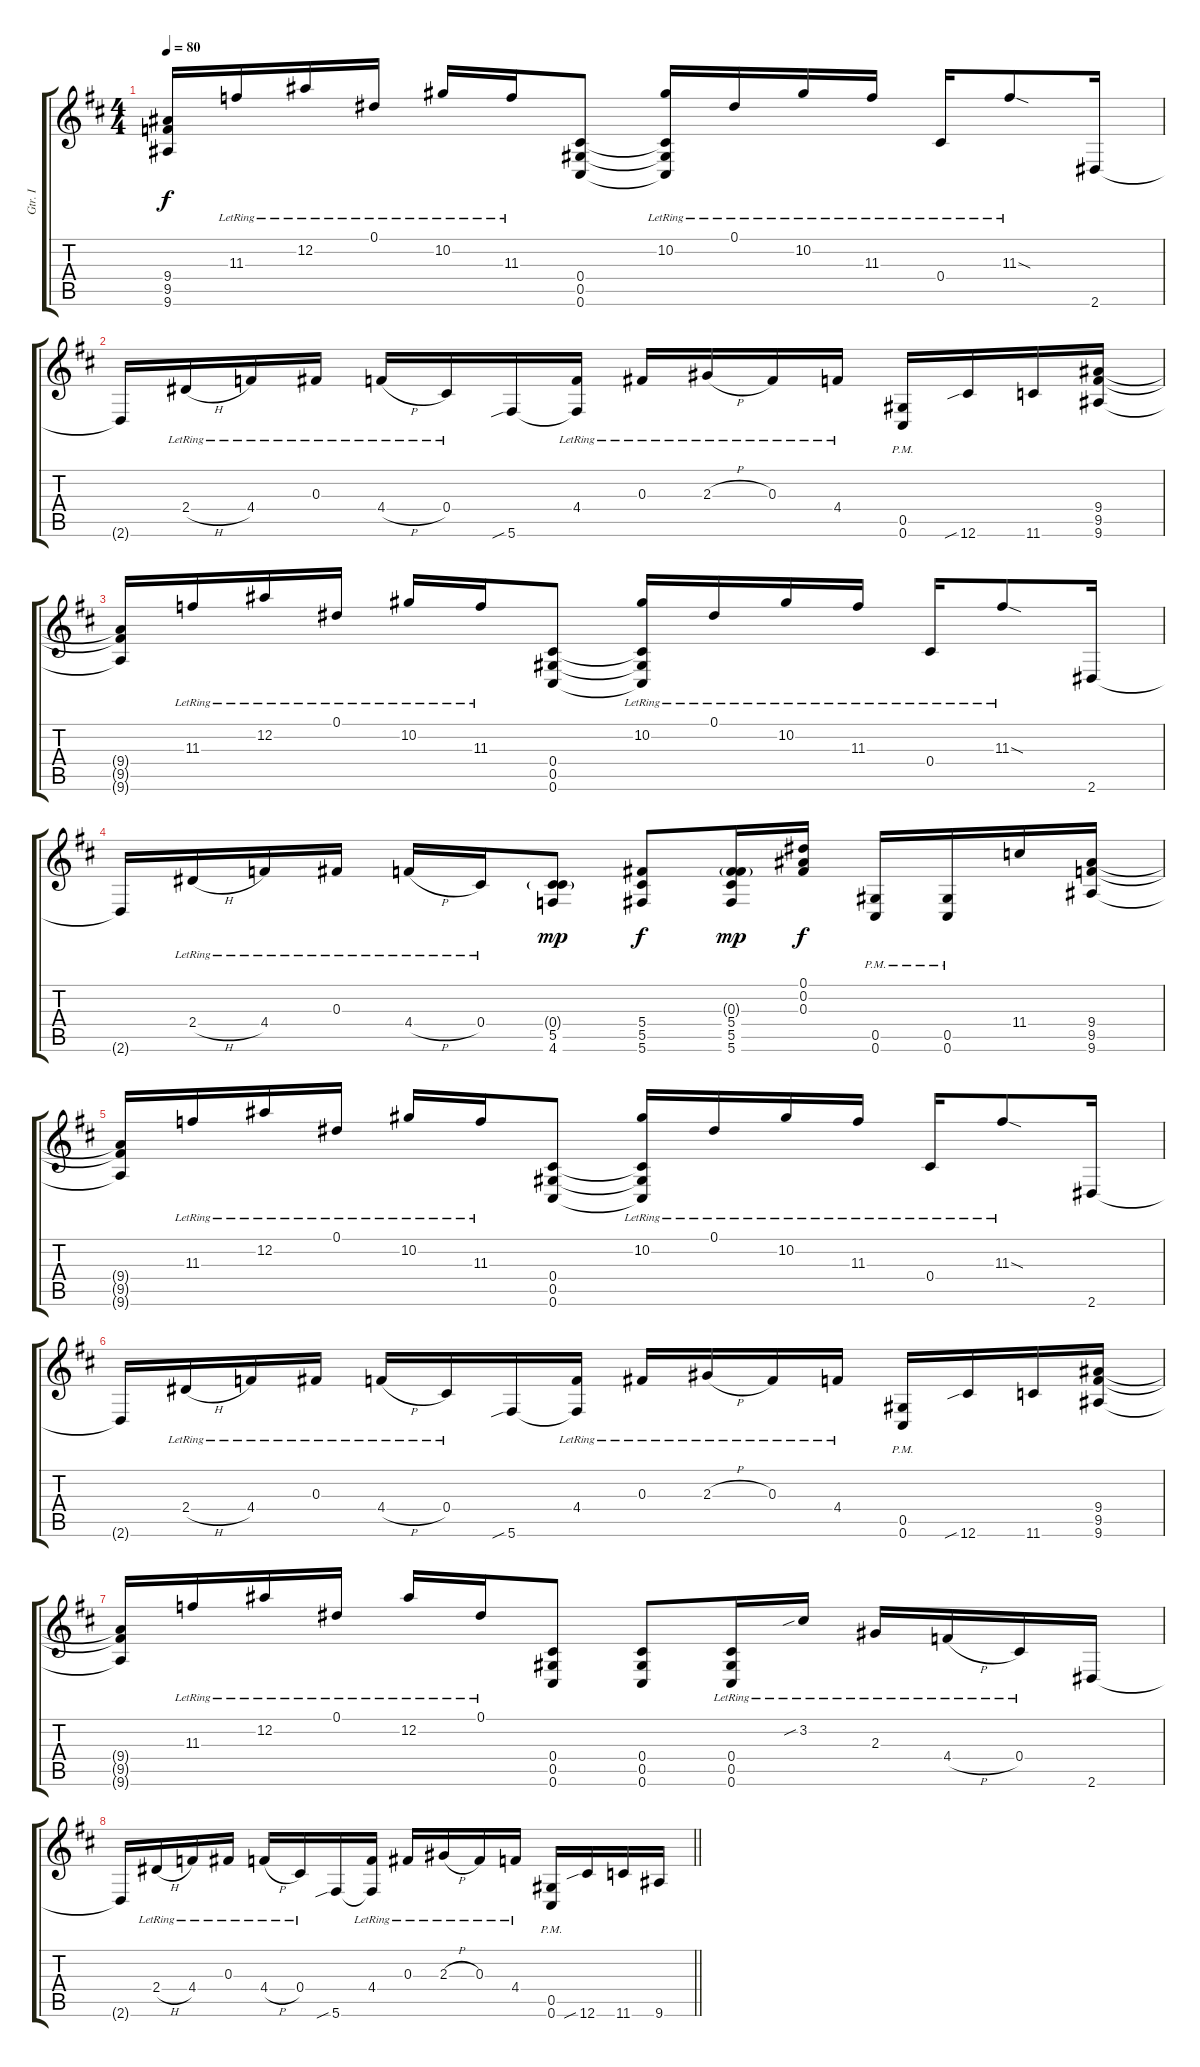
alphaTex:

\track ("Gtr. I" "Gtr. I") {instrument overdrivenguitar}
\staff {score tabs}
\tuning (Eb4 Bb3 Gb3 Db3 Ab2 Db2) {hide}
\ts (4 4)
\tempo 80
\clef g2
\ks d
(9.4{t} 9.5{t} 9.6{t}).16{dy f} 11.3{lr}.16 12.2{lr}.16 0.1{lr}.16 10.2{lr}.16 11.3{lr}.16 (0.4 0.5 0.6).8 (10.2{lr} 0.4{t} 0.5{t} 0.6{t}).16 0.1{lr}.16 10.2{lr}.16 11.3{lr}.16 0.4{lr}.16 11.3{sod lr}.8 2.6.16 |
2.6{t}.16 2.4{h lr}.16 4.4{lr}.16 0.3{lr}.16 4.4{h lr}.16 0.4{lr}.16 5.6{sib}.16 (4.4{lr} 5.6{t}).16 0.3{lr}.16 2.3{h lr}.16 0.3{lr}.16 4.4{lr}.16 (0.5{pm} 0.6{pm}).16 12.6{sib}.16 11.6.16 (9.4 9.5 9.6).16 |
(9.4{t} 9.5{t} 9.6{t}).16 11.3{lr}.16 12.2{lr}.16 0.1{lr}.16 10.2{lr}.16 11.3{lr}.16 (0.4 0.5 0.6).8 (10.2{lr} 0.4{t} 0.5{t} 0.6{t}).16 0.1{lr}.16 10.2{lr}.16 11.3{lr}.16 0.4{lr}.16 11.3{sod lr}.8 2.6.16 |
2.6{t}.16 2.4{h lr}.16 4.4{lr}.16 0.3{lr}.16 4.4{h lr}.16 0.4{lr}.16 (0.4{g} 5.5 4.6).8{dy mp} (5.4 5.5 5.6).8{dy f} (0.3{g} 5.4 5.5 5.6).16{dy mp} (0.1 0.2 0.3).16{dy f} (0.5{pm} 0.6{pm}).16 (0.5{pm} 0.6{pm}).16 11.4.16 (9.4 9.5 9.6).16 |
(9.4{t} 9.5{t} 9.6{t}).16 11.3{lr}.16 12.2{lr}.16 0.1{lr}.16 10.2{lr}.16 11.3{lr}.16 (0.4 0.5 0.6).8 (10.2{lr} 0.4{t} 0.5{t} 0.6{t}).16 0.1{lr}.16 10.2{lr}.16 11.3{lr}.16 0.4{lr}.16 11.3{sod lr}.8 2.6.16 |
2.6{t}.16 2.4{h lr}.16 4.4{lr}.16 0.3{lr}.16 4.4{h lr}.16 0.4{lr}.16 5.6{sib}.16 (4.4{lr} 5.6{t}).16 0.3{lr}.16 2.3{h lr}.16 0.3{lr}.16 4.4{lr}.16 (0.5{pm} 0.6{pm}).16 12.6{sib}.16 11.6.16 (9.4 9.5 9.6).16 |
(9.4{t} 9.5{t} 9.6{t}).16 11.3{lr}.16 12.2{lr}.16 0.1{lr}.16 12.2{lr}.16 0.1{lr}.16 (0.4 0.5 0.6).8 (0.4 0.5 0.6).8 (0.4{lr} 0.5{lr} 0.6{lr}).16 3.2{sib lr}.16 2.3{lr}.16 4.4{h lr}.16 0.4{lr}.16 2.6.16 |
\barLineRight lightlight
2.6{t}.16 2.4{h lr}.16 4.4{lr}.16 0.3{lr}.16 4.4{h lr}.16 0.4{lr}.16 5.6{sib}.16 (4.4{lr} 5.6{t}).16 0.3{lr}.16 2.3{h lr}.16 0.3{lr}.16 4.4{lr}.16 (0.5{pm} 0.6{pm}).16 12.6{sib}.16 11.6.16 9.6.16
